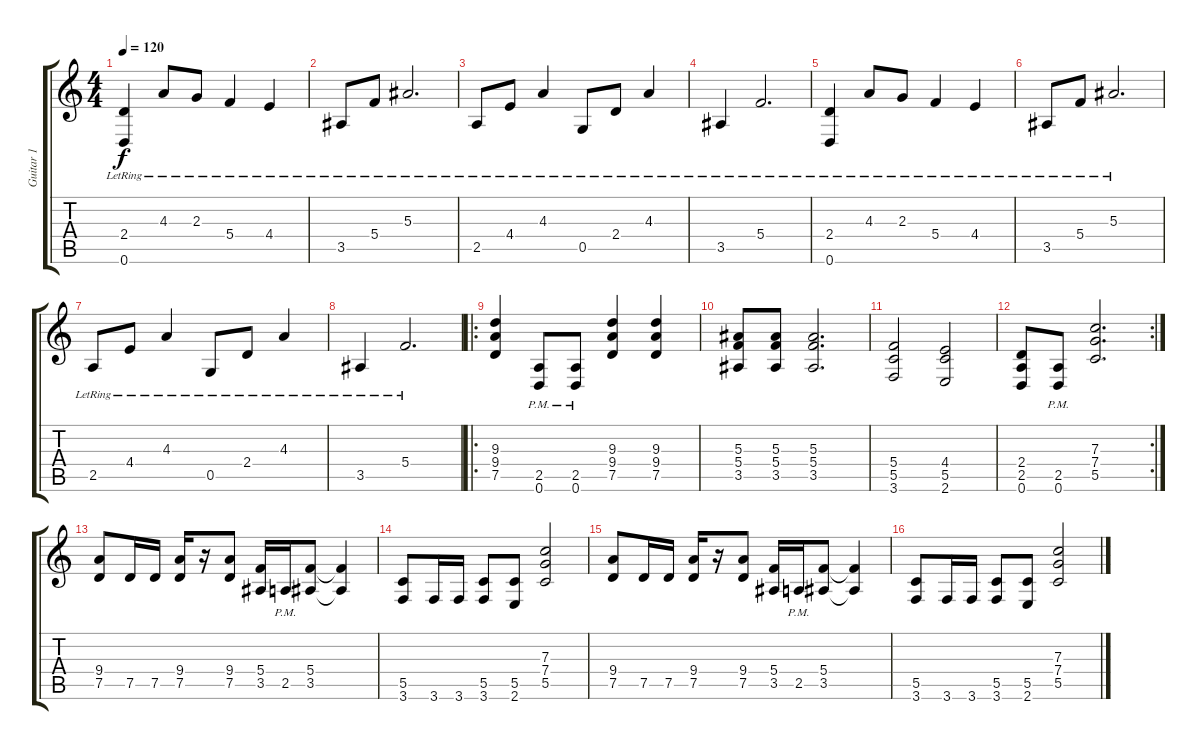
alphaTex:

\track ("Guitar 1" "Guitar 1") {instrument acousticguitarsteel}
\staff {score tabs}
\tuning (D4 A3 F3 C3 G2 D2) {hide}
\ts (4 4)
\tempo 120
\clef g2
\ks c
(2.4{lr} 0.6{lr}).4{dy f} 4.3{lr}.8 2.3{lr}.8 5.4{lr}.4 4.4{lr}.4 |
3.5{lr}.8 5.4{lr}.8 5.3{lr}.2{d} |
2.5{lr}.8 4.4{lr}.8 4.3{lr}.4 0.5{lr}.8 2.4{lr}.8 4.3{lr}.4 |
3.5{lr}.4 5.4{lr}.2{d} |
(2.4{lr} 0.6{lr}).4 4.3{lr}.8 2.3{lr}.8 5.4{lr}.4 4.4{lr}.4 |
3.5{lr}.8 5.4{lr}.8 5.3{lr}.2{d} |
2.5{lr}.8 4.4{lr}.8 4.3{lr}.4 0.5{lr}.8 2.4{lr}.8 4.3{lr}.4 |
3.5{lr}.4 5.4{lr}.2{d} |
\ro
(9.3 9.4 7.5).4{instrument distortionguitar} (2.5{pm} 0.6{pm}).8 (2.5{pm} 0.6{pm}).8 (9.3 9.4 7.5).4 (9.3 9.4 7.5).4 |
(5.3 5.4 3.5).8 (5.3 5.4 3.5).8 (5.3 5.4 3.5).2{d} |
(5.4 5.5 3.6).2 (4.4 5.5 2.6).2 |
\rc 2
(2.4 2.5 0.6).8 (2.5{pm} 0.6{pm}).8 (7.3 7.4 5.5).2{d} |
(9.4 7.5).8 7.5.16 7.5.16 (9.4 7.5).16 r.16 (9.4 7.5).8 (5.4 3.5).16 2.5{pm}.16 (5.4 3.5).8 (5.4{t} 3.5{t}).4 |
(5.5 3.6).8 3.6.16 3.6.16 (5.5 3.6).8 (5.5 2.6).8 (7.3 7.4 5.5).2 |
(9.4 7.5).8 7.5.16 7.5.16 (9.4 7.5).16 r.16 (9.4 7.5).8 (5.4 3.5).16 2.5{pm}.16 (5.4 3.5).8 (5.4{t} 3.5{t}).4 |
(5.5 3.6).8 3.6.16 3.6.16 (5.5 3.6).8 (5.5 2.6).8 (7.3 7.4 5.5).2
